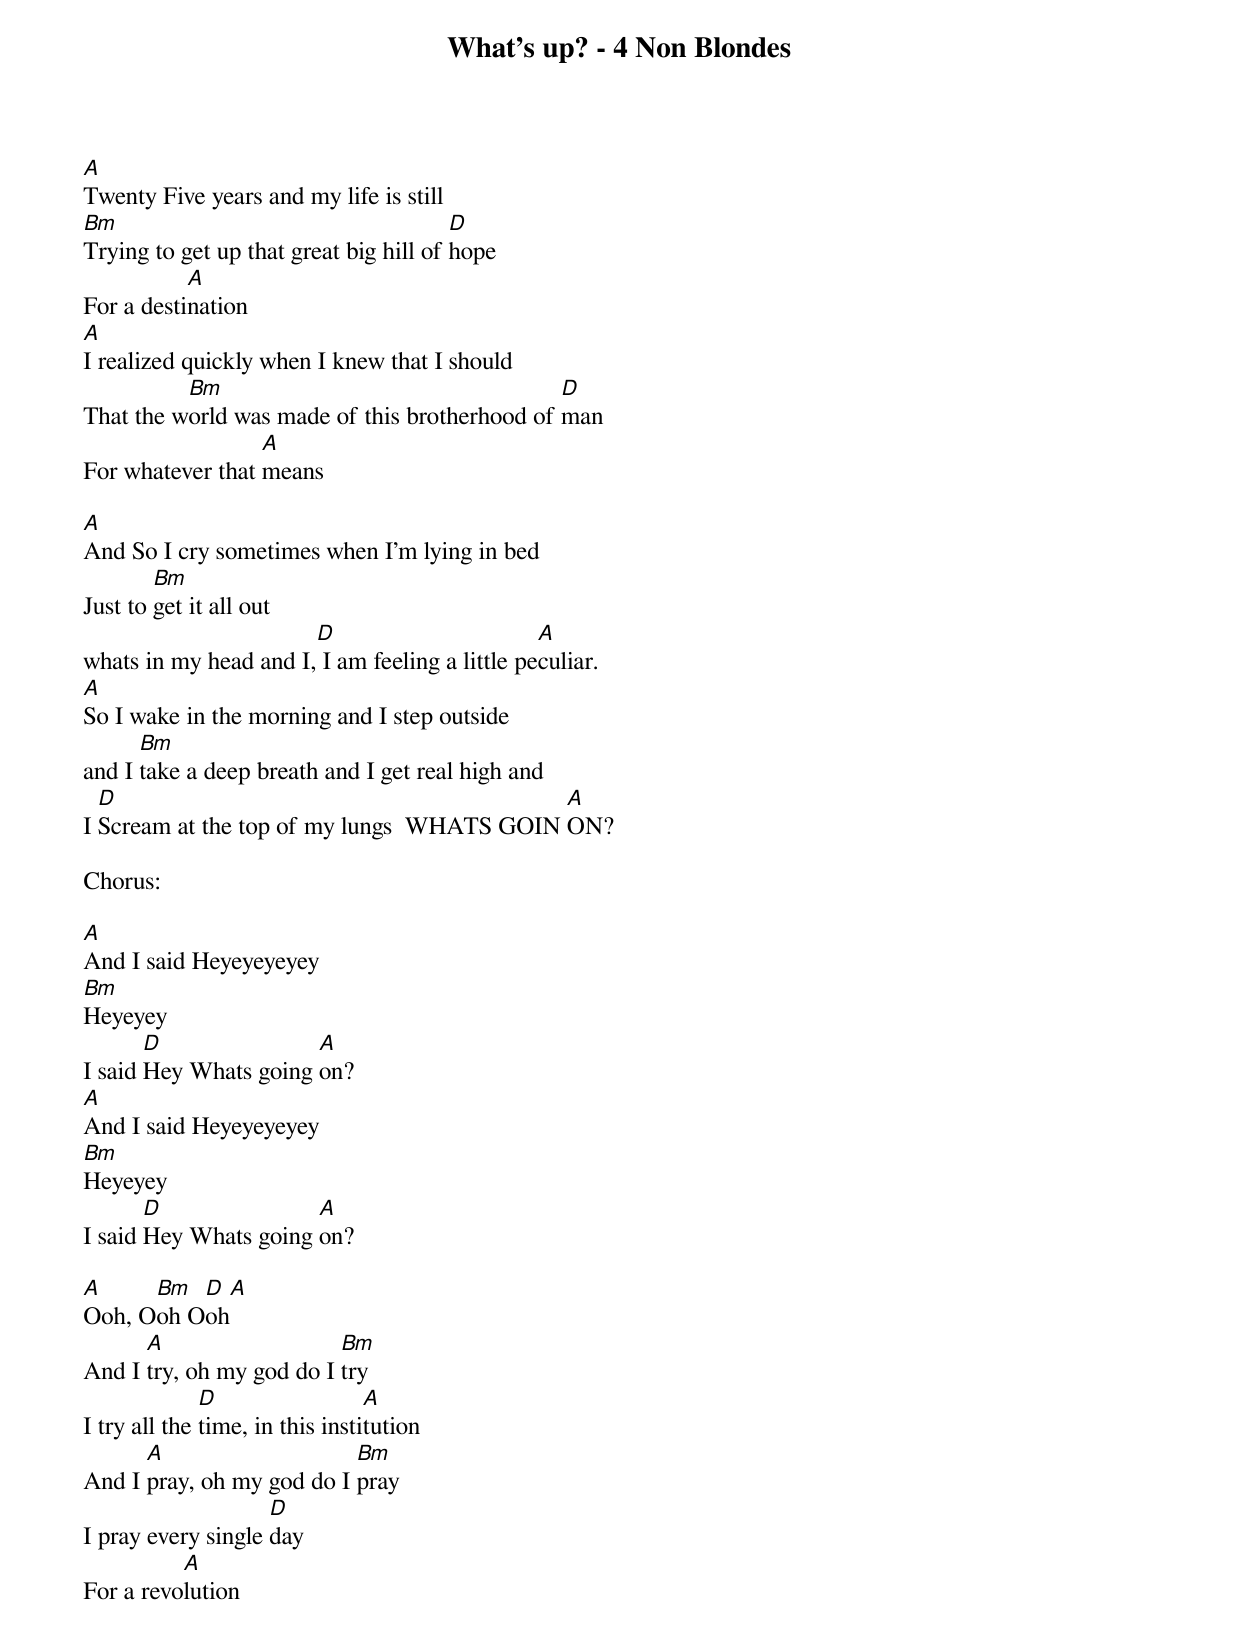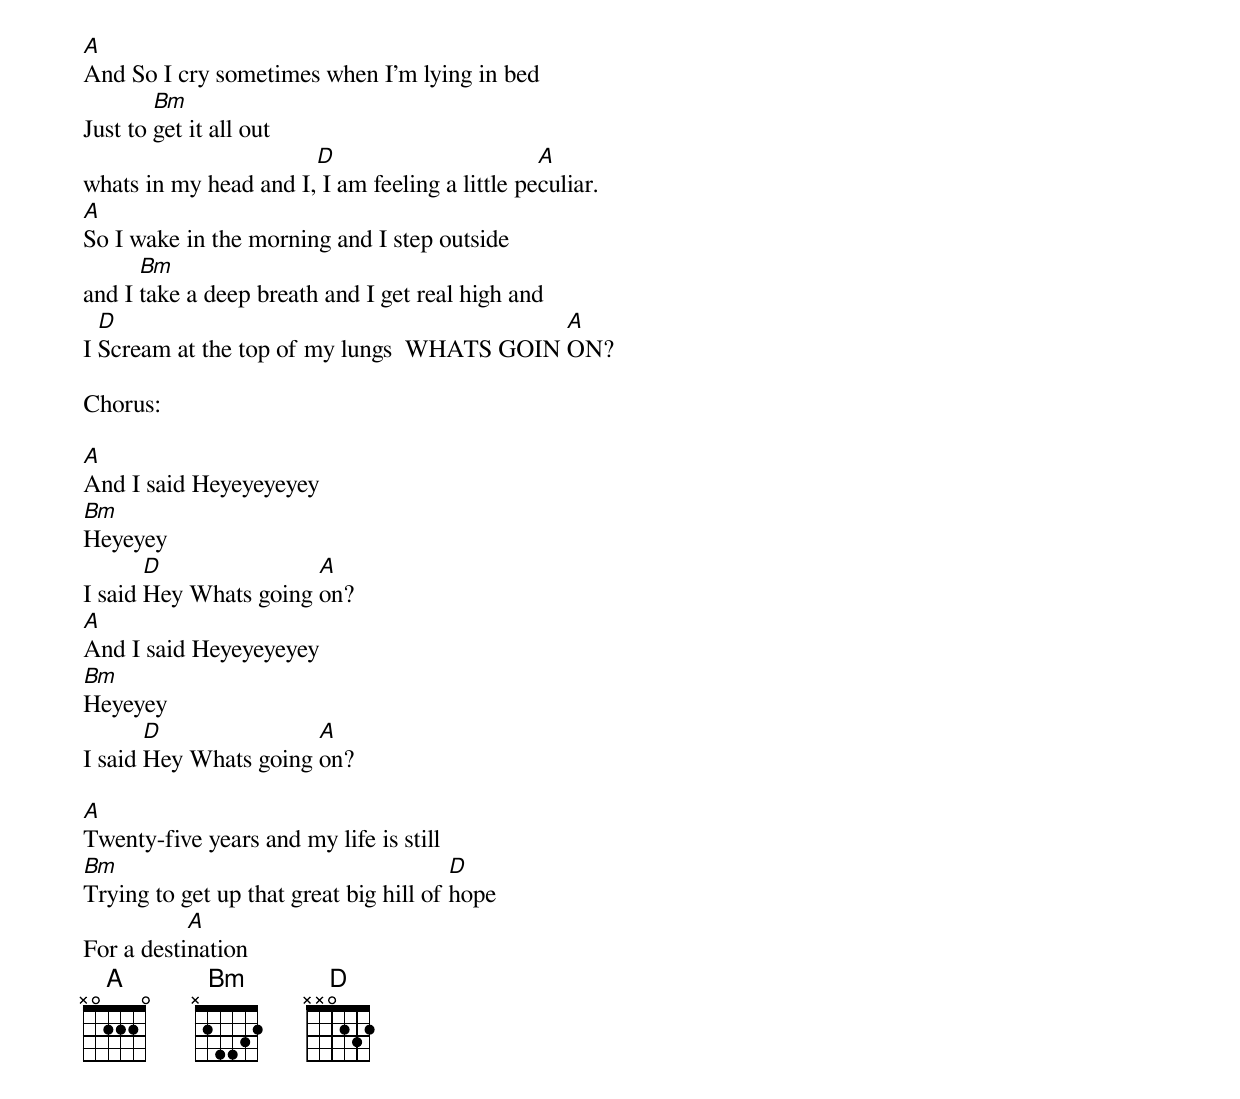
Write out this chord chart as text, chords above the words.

What's up? - 4 Non Blondes

A
Twenty Five years and my life is still
Bm                                      D
Trying to get up that great big hill of hope
           A
For a destination
A
I realized quickly when I knew that I should
          Bm                                   D
That the world was made of this brotherhood of man
                  A
For whatever that means

A
And So I cry sometimes when I'm lying in bed
        Bm
Just to get it all out
                       D                        A
whats in my head and I, I am feeling a little peculiar.
A
So I wake in the morning and I step outside
      Bm
and I take a deep breath and I get real high and
  D                                         A
I Scream at the top of my lungs  WHATS GOIN ON?

Chorus:

A
And I said Heyeyeyeyey
Bm
Heyeyey
       D               A
I said Hey Whats going on?
A
And I said Heyeyeyeyey
Bm
Heyeyey
       D               A
I said Hey Whats going on?

A     Bm  D   A
Ooh, Ooh Ooh
      A                   Bm
And I try, oh my god do I try
              D                  A
I try all the time, in this institution
      A                    Bm
And I pray, oh my god do I pray
                    D
I pray every single day
          A
For a revolution

A
And So I cry sometimes when I'm lying in bed
        Bm
Just to get it all out
                       D                        A
whats in my head and I, I am feeling a little peculiar.
A
So I wake in the morning and I step outside
      Bm
and I take a deep breath and I get real high and
  D                                         A
I Scream at the top of my lungs  WHATS GOIN ON?

Chorus:

A
And I said Heyeyeyeyey
Bm
Heyeyey
       D               A
I said Hey Whats going on?
A
And I said Heyeyeyeyey
Bm
Heyeyey
       D               A
I said Hey Whats going on?

A
Twenty-five years and my life is still
Bm                                      D
Trying to get up that great big hill of hope
           A
For a destination
